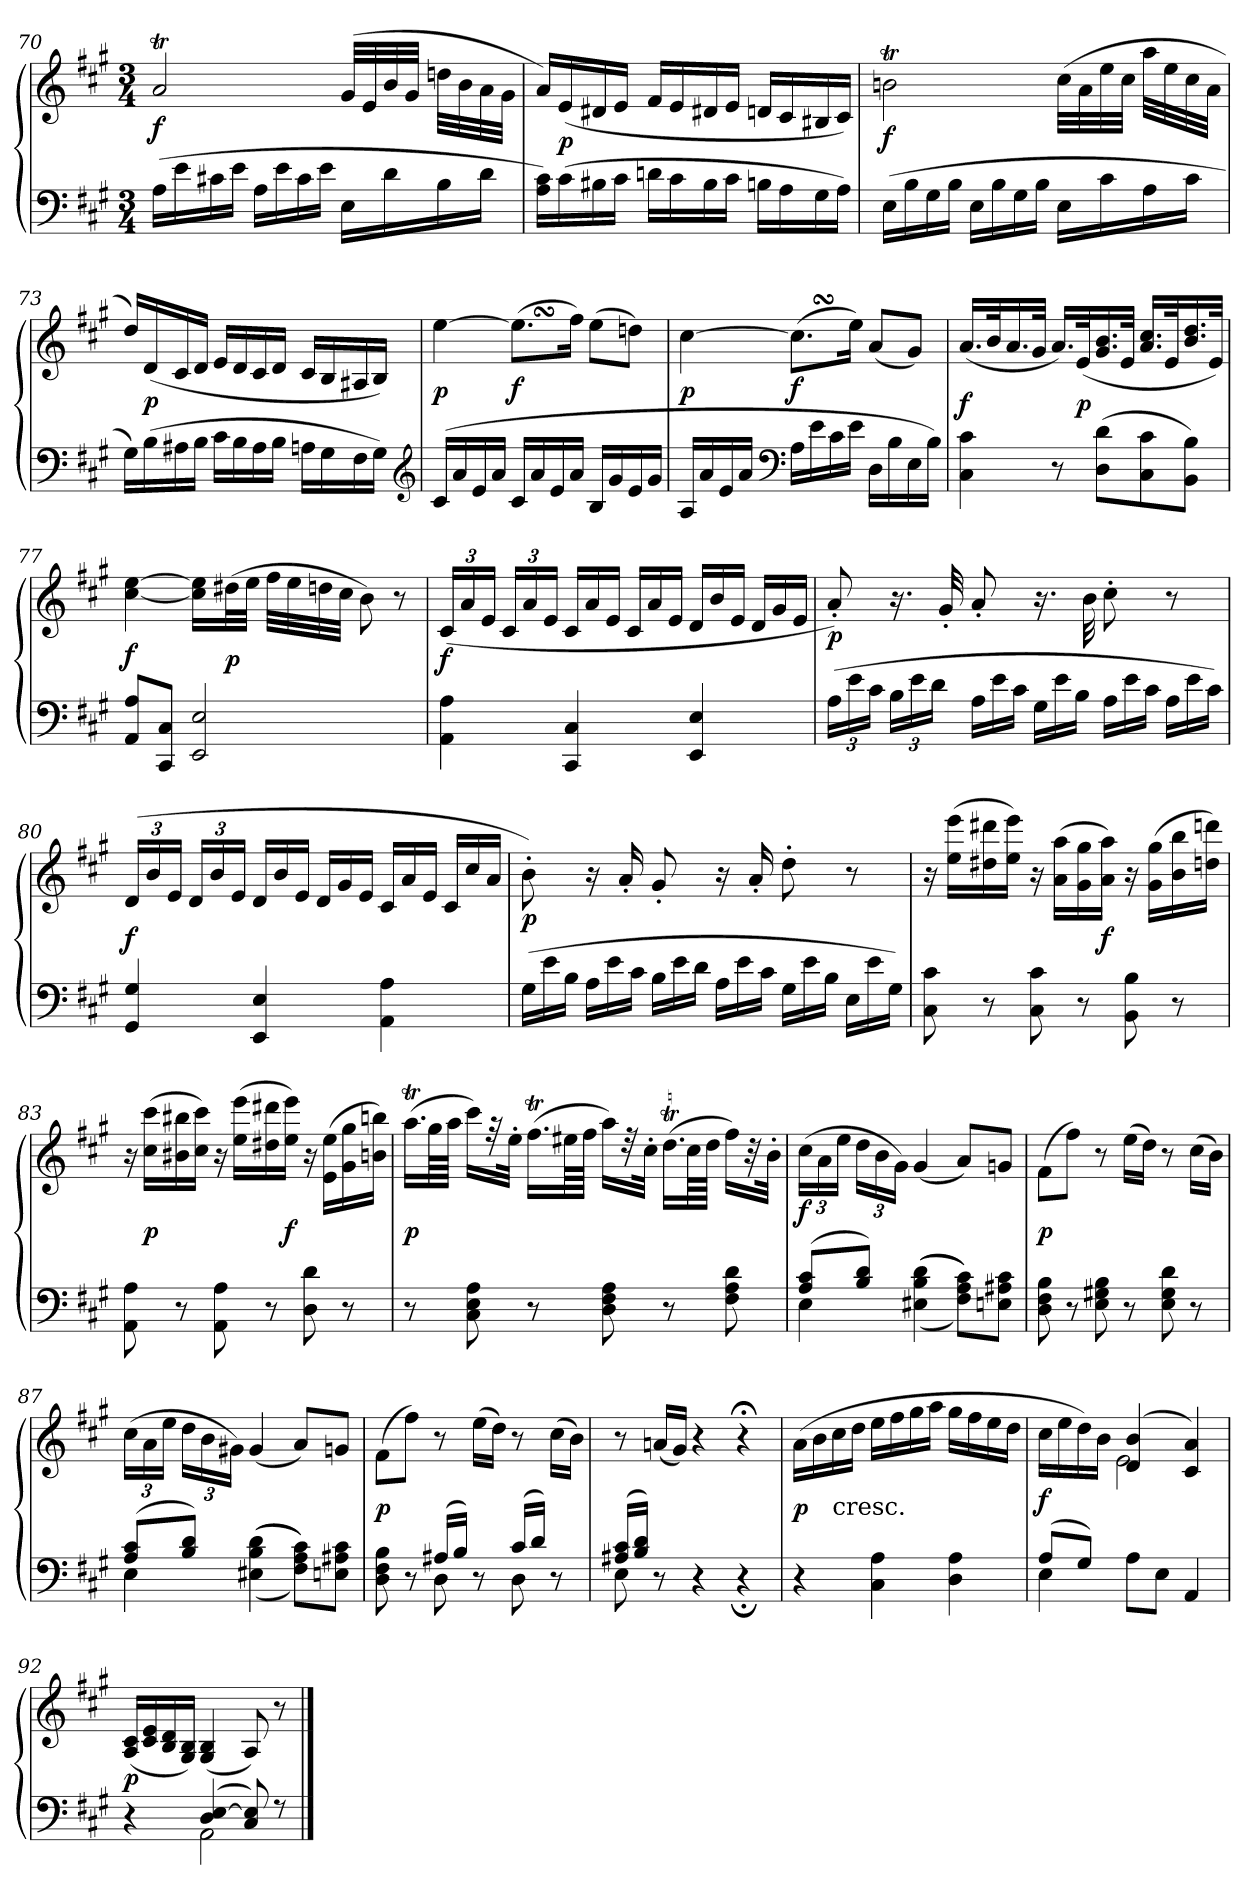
**kern	**kern	**dynam
*part1	*part1	*part1
*staff2	*staff1	*staff1/2
*clefF4	*clefG2	*
*k[f#c#g#]	*k[f#c#g#]	*
*A:	*A:	*
*M3/4	*M3/4	*
=70	=70	=70
(16ALL	2aT	f
16e	.	.
16c#X	.	.
16eJJ	.	.
16ALL	.	.
16e	.	.
16c#	.	.
16eJJ	.	.
16ELL	(32g#LLL	.
.	32e	.
16d	32b	.
.	32g#JJJ	.
16B	32ddnLLL	.
.	32b	.
16dJJ	32a	.
.	32g#JJJ	.
=71	=71	=71
16A 16c#LL)	16aLL)	.
(16c#	(16e	p
16B#X	16d#X	.
16c#JJ	16eJJ	.
16dnLL	16f#LL	.
16c#	16e	.
16B#	16d#X	.
16c#JJ	16eJJ	.
16BnLL	16dnLL	.
16A	16c#	.
16G#	16B#X	.
16AJJ)	16c#JJ)	.
=72	=72	=72
(16ELL	2bnT	f
16B	.	.
16G#	.	.
16BJJ	.	.
16ELL	.	.
16B	.	.
16G#	.	.
16BJJ	.	.
16ELL	(32cc#LLL	.
.	32a	.
16c#	32ee	.
.	32cc#JJJ	.
16A	32aaLLL	.
.	32ee	.
16c#JJ	32cc#	.
.	32aJJJ	.
=73	=73	=73
16G#LL)	16ddLL)	.
(16B	(16d	p
16A#X	16c#	.
16BJJ	16dJJ	.
16c#LL	16eLL	.
16B	16d	.
16A#	16c#	.
16BJJ	16dJJ	.
16AnLL	16c#LL	.
16G#	16B	.
16F#	16A#X	.
16G#JJ)	16BJJ)	.
*clefG2	*	*
=74	=74	=74
(16c#LL	[4ee	p
16a	.	.
16e	.	.
16aJJ	.	.
16c#LL	(8.eeSSSL]	f
16a	.	.
16e	.	.
16aJJ	16ff#Jk)	.
16BLL	(8eeL	.
16g#	.	.
16e	8ddnJ)	.
16g#JJ	.	.
=75	=75	=75
16ALL	[4cc#	p
16a	.	.
16e	.	.
16aJJ	.	.
*clefF4	*	*
16ALL	(8.cc#SsSL]	f
16e	.	.
16c#	.	.
16eJJ	16eeJk)	.
16DLL	(8aL	.
16B	.	.
16E	8g#J)	.
16BJJ)	.	.
=76	=76	=76
4C# 4c#	(16.aLL	f
.	32bK	.
.	16.a	.
.	32g#JJk	.
8r	16.aLL)	.
.	(32eK	p
(8D 8dL	16.g# 16.b	.
.	32eJJk	.
8C# 8c#	16.a 16.cc#LL	.
.	32eK	.
8BB 8BJ)	16.b 16.dd	.
.	32eJJk)	.
=77	=77	=77
8AA 8AL	[4cc# [4ee	f
8CC# 8C#J	.	.
2EE 2E	16cc#] 16ee]LL	.
.	(32dd#XL	p
.	32eeJJJ	.
.	32ff#LLL	.
.	32ee	.
.	32ddn	.
.	32cc#JJJ	.
.	8b)	.
.	8r	.
=78	=78	=78
4AA 4A	(24c#LL	f
.	24a	.
.	24eJJ	.
.	24c#LL	.
.	24a	.
.	24eJJ	.
*	*Xtuplet	*
4CC# 4C#	24c#LL	.
.	24a	.
.	24eJJ	.
.	24c#LL	.
.	24a	.
.	24eJJ	.
4EE 4E	24dLL	.
.	24b	.
.	24eJJ	.
.	24dLL	.
.	24g#	.
.	24eJJ	.
=79	=79	=79
(24ALL	8a')	p
24e	.	.
24c#JJ	.	.
24BLL	16.r	.
24e	.	.
24dJJ	.	.
.	32g#'	.
*Xtuplet	*	*
24ALL	8a'	.
24e	.	.
24c#JJ	.	.
24G#LL	16.r	.
24e	.	.
24BJJ	.	.
.	32b	.
24ALL	8cc#'	.
24e	.	.
24c#JJ	.	.
24ALL	8r	.
24e	.	.
24c#JJ)	.	.
=80	=80	=80
*	*tuplet	*
4GG# 4G#	(24dLL	f
.	24b	.
.	24eJJ	.
.	24dLL	.
.	24b	.
.	24eJJ	.
*	*Xtuplet	*
4EE 4E	24dLL	.
.	24b	.
.	24eJJ	.
.	24dLL	.
.	24g#	.
.	24eJJ	.
4AA 4A	24c#LL	.
.	24a	.
.	24eJJ	.
.	24c#LL	.
.	24cc#	.
.	24aJJ	.
=81	=81	=81
(24G#LL	8b')	p
24e	.	.
24BJJ	.	.
24ALL	16r	.
24e	.	.
.	16a'	.
24c#JJ	.	.
24BLL	8g#'	.
24e	.	.
24dJJ	.	.
24ALL	16r	.
24e	.	.
.	16a'	.
24c#JJ	.	.
24G#LL	8dd'	.
24e	.	.
24BJJ	.	.
24ELL	8r	.
24e	.	.
24G#JJ)	.	.
=82	=82	=82
8C# 8c#	16r	.
.	(16ee 16eeeLL	.
8r	16dd#X 16ddd#X	.
.	16ee 16eeeJJ)	.
8C# 8c#	16r	.
.	(16a 16aaLL	.
8r	16g# 16gg#	.
.	16a 16aaJJ)	f
8BB 8B	16r	.
.	(16g# 16gg#LL	.
8r	16b 16bb	.
.	16ddn 16dddnJJ)	.
=83	=83	=83
8AA 8A	16r	.
.	(16cc# 16ccc#LL	p
8r	16b#X 16bb#X	.
.	16cc# 16ccc#JJ)	.
8AA 8A	16r	.
.	(16ee 16eeeLL	.
8r	16dd#X 16ddd#X	.
.	16ee 16eeeJJ)	f
8D 8d	16r	.
.	(16e 16eeLL	.
8r	16g# 16gg#	.
.	16bn 16bbnJJ)	.
=84	=84	=84
8r	(16.aaTLL	p
.	64gg#LL	.
.	64aaJJJJ	.
8C# 8E 8A	16ccc#LL)	.
.	32r	.
.	32ee'JJk	.
8r	(16.ff#TLL	.
.	64ee#XLL	.
.	64ff#JJJJ	.
8D 8F# 8A	16aaLL)	.
.	32r	.
.	32cc#'JJk	.
8r	(16.ddTLL	.
.	64cc#LL	.
.	64ddJJJJ	.
8F# 8A 8d	16ff#LL)	.
.	32r	.
.	32b'JJk	.
=85	=85	=85
*^	*	*
*	*	*tuplet	*
(8A 8c#L	4E	(24cc#LL	f
.	.	24a	.
.	.	24eeJJ	.
8B 8dJ)	.	24ddLL	.
.	.	24b	.
.	.	24g#JJ)	.
2ryy	(<(>(<4E#X 4B 4d	(4g#	.
.	8F# 8A 8c#L)))	8aL)	.
.	8En 8A#X 8c#J	8gnJ	.
*v	*v	*	*
=86	=86	=86
8D 8F# 8B	(8f#L	p
8r	8ff#J)	.
8E 8G#X 8B	8r	.
8r	(16eeLL	.
.	16ddJJ)	.
8E 8G# 8d	8r	.
8r	(16cc#LL	.
.	16bJJ)	.
=87	=87	=87
*^	*	*
(8A 8c#L	4E	(24cc#LL	.
.	.	24a	.
.	.	24eeJJ	.
8B 8dJ)	.	24ddLL	.
.	.	24b	.
.	.	24g#XJJ)	.
2ryy	(<(>(<4E#X 4B 4d	(4g#	.
.	8F# 8A 8c#L)))	8aL)	.
.	8En 8A#X 8c#J	8gnJ	.
=88	=88	=88	=88
4ryy	8D 8F# 8B	(8f#L	p
.	8r	8ff#J)	.
(16A#XLL	8D	8r	.
16BJJ)	.	.	.
8ryy	8r	(16eeLL	.
.	.	16ddJJ)	.
(16c#LL	8D	8r	.
16dJJ)	.	.	.
8ryy	8r	(16cc#LL	.
.	.	16bJJ)	.
=89	=89	=89	=89
(16A#X 16c#LL	8E	8r	.
16B 16dJJ)	.	.	.
8ryy	8r	(16anLL	.
.	.	16g#JJ)	.
4ryy	4r	4r	.
4ryy	4r;<	4r;<	.
*v	*v	*	*
=90	=90	=90
4r	(16aLL	p
.	16b	.
!	!LO:TX:c:t=cresc.	!
.	16cc#	.
.	16ddJJ	.
4C# 4A	16eeLL	.
.	16ff#	.
.	16gg#	.
.	16aaJJ	.
4D 4A	16gg#LL	.
.	16ff#	.
.	16ee	.
.	16ddJJ	.
=91	=91	=91
*^	*^	*
(8AL	4E	16cc#LL	4ryy	f
.	.	16ee	.	.
8G#J)	.	16dd)	.	.
.	.	16bJJ	.	.
2ryy	8AL	(4d 4b	2e	.
.	8EJ	.	.	.
.	4AA	4c# 4a)	.	.
*	*	*v	*v	*
=92	=92	=92	=92
4r	4ryy	(16A 16c#LL	p
.	.	16c# 16e	.
.	.	16B 16d	.
.	.	16G# 16BJJ)	.
(4D [4E	2AA	(4G# 4B	.
8C# 8E])	.	8A)	.
8r	.	8r	.
*v	*v	*	*
==	==	==
*-	*-	*-
